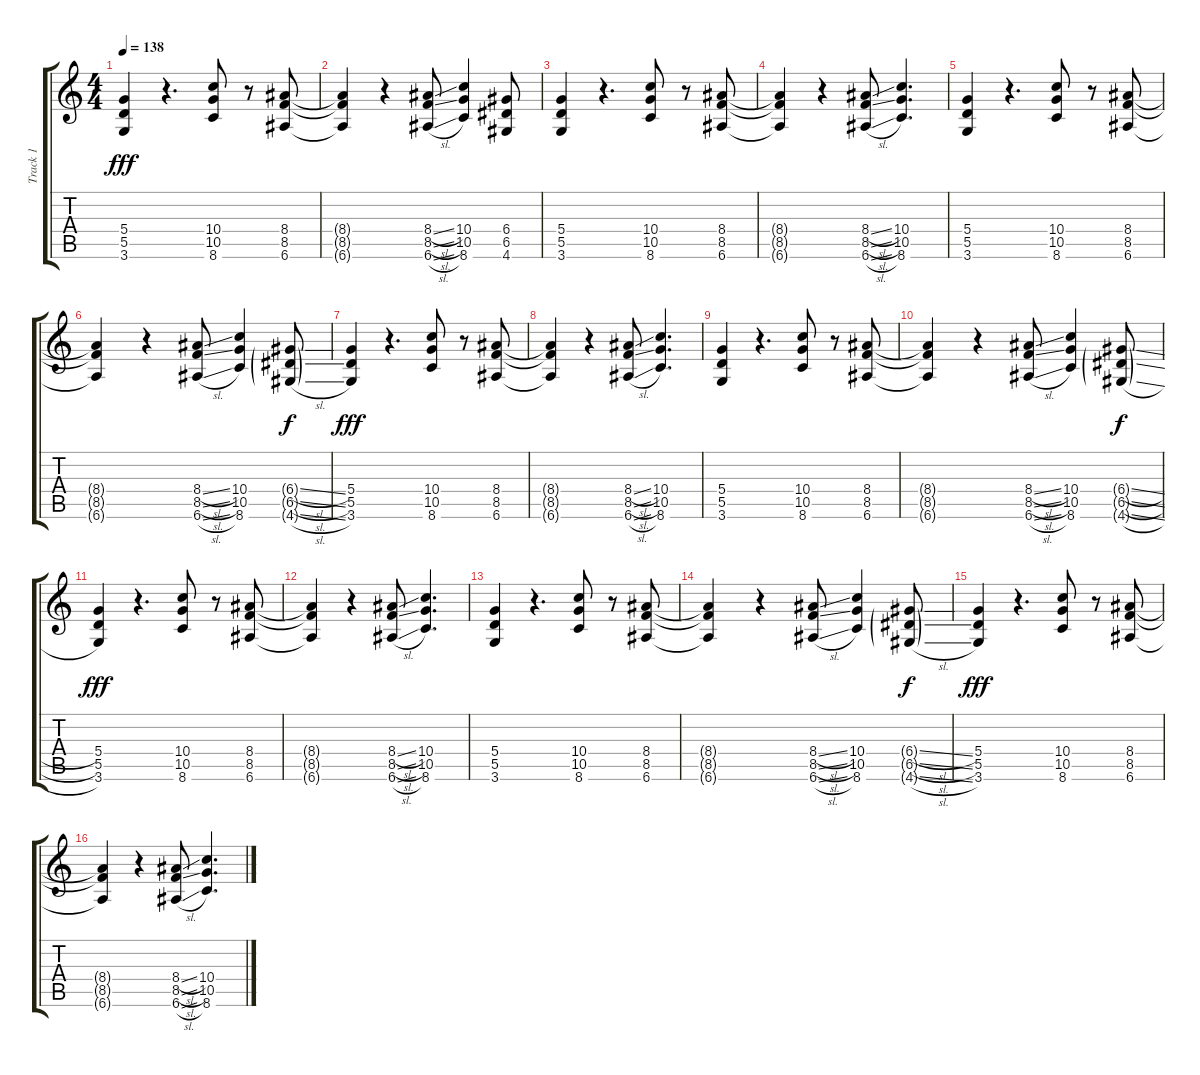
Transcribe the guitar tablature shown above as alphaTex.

\track ("Track 1" "Track 1") {instrument overdrivenguitar}
\staff {score tabs}
\tuning (E4 B3 G3 D3 A2 E2) {hide}
\ts (4 4)
\tempo 138
\clef g2
\ks c
(5.4 5.5 3.6).4{dy fff} r.4{d} (10.4 10.5 8.6).8 r.8 (8.4 8.5 6.6).8 |
(8.4{t} 8.5{t} 6.6{t}).4 r.4 (8.4{sl} 8.5{sl} 6.6{sl}).8 (10.4 10.5 8.6).4 (6.4 6.5 4.6).8 |
(5.4 5.5 3.6).4 r.4{d} (10.4 10.5 8.6).8 r.8 (8.4 8.5 6.6).8 |
(8.4{t} 8.5{t} 6.6{t}).4 r.4 (8.4{sl} 8.5{sl} 6.6{sl}).8 (10.4 10.5 8.6).4{d} |
(5.4 5.5 3.6).4 r.4{d} (10.4 10.5 8.6).8 r.8 (8.4 8.5 6.6).8 |
(8.4{t} 8.5{t} 6.6{t}).4 r.4 (8.4{sl} 8.5{sl} 6.6{sl}).8 (10.4 10.5 8.6).4 (6.4{sl g} 6.5{sl g} 4.6{sl g}).8{dy f} |
(5.4 5.5 3.6).4{dy fff} r.4{d} (10.4 10.5 8.6).8 r.8 (8.4 8.5 6.6).8 |
(8.4{t} 8.5{t} 6.6{t}).4 r.4 (8.4{sl} 8.5{sl} 6.6{sl}).8 (10.4 10.5 8.6).4{d} |
(5.4 5.5 3.6).4 r.4{d} (10.4 10.5 8.6).8 r.8 (8.4 8.5 6.6).8 |
(8.4{t} 8.5{t} 6.6{t}).4 r.4 (8.4{sl} 8.5{sl} 6.6{sl}).8 (10.4 10.5 8.6).4 (6.4{sl g} 6.5{sl g} 4.6{sl g}).8{dy f} |
(5.4 5.5 3.6).4{dy fff} r.4{d} (10.4 10.5 8.6).8 r.8 (8.4 8.5 6.6).8 |
(8.4{t} 8.5{t} 6.6{t}).4 r.4 (8.4{sl} 8.5{sl} 6.6{sl}).8 (10.4 10.5 8.6).4{d} |
(5.4 5.5 3.6).4 r.4{d} (10.4 10.5 8.6).8 r.8 (8.4 8.5 6.6).8 |
(8.4{t} 8.5{t} 6.6{t}).4 r.4 (8.4{sl} 8.5{sl} 6.6{sl}).8 (10.4 10.5 8.6).4 (6.4{sl g} 6.5{sl g} 4.6{sl g}).8{dy f} |
(5.4 5.5 3.6).4{dy fff} r.4{d} (10.4 10.5 8.6).8 r.8 (8.4 8.5 6.6).8 |
(8.4{t} 8.5{t} 6.6{t}).4 r.4 (8.4{sl} 8.5{sl} 6.6{sl}).8 (10.4 10.5 8.6).4{d}
